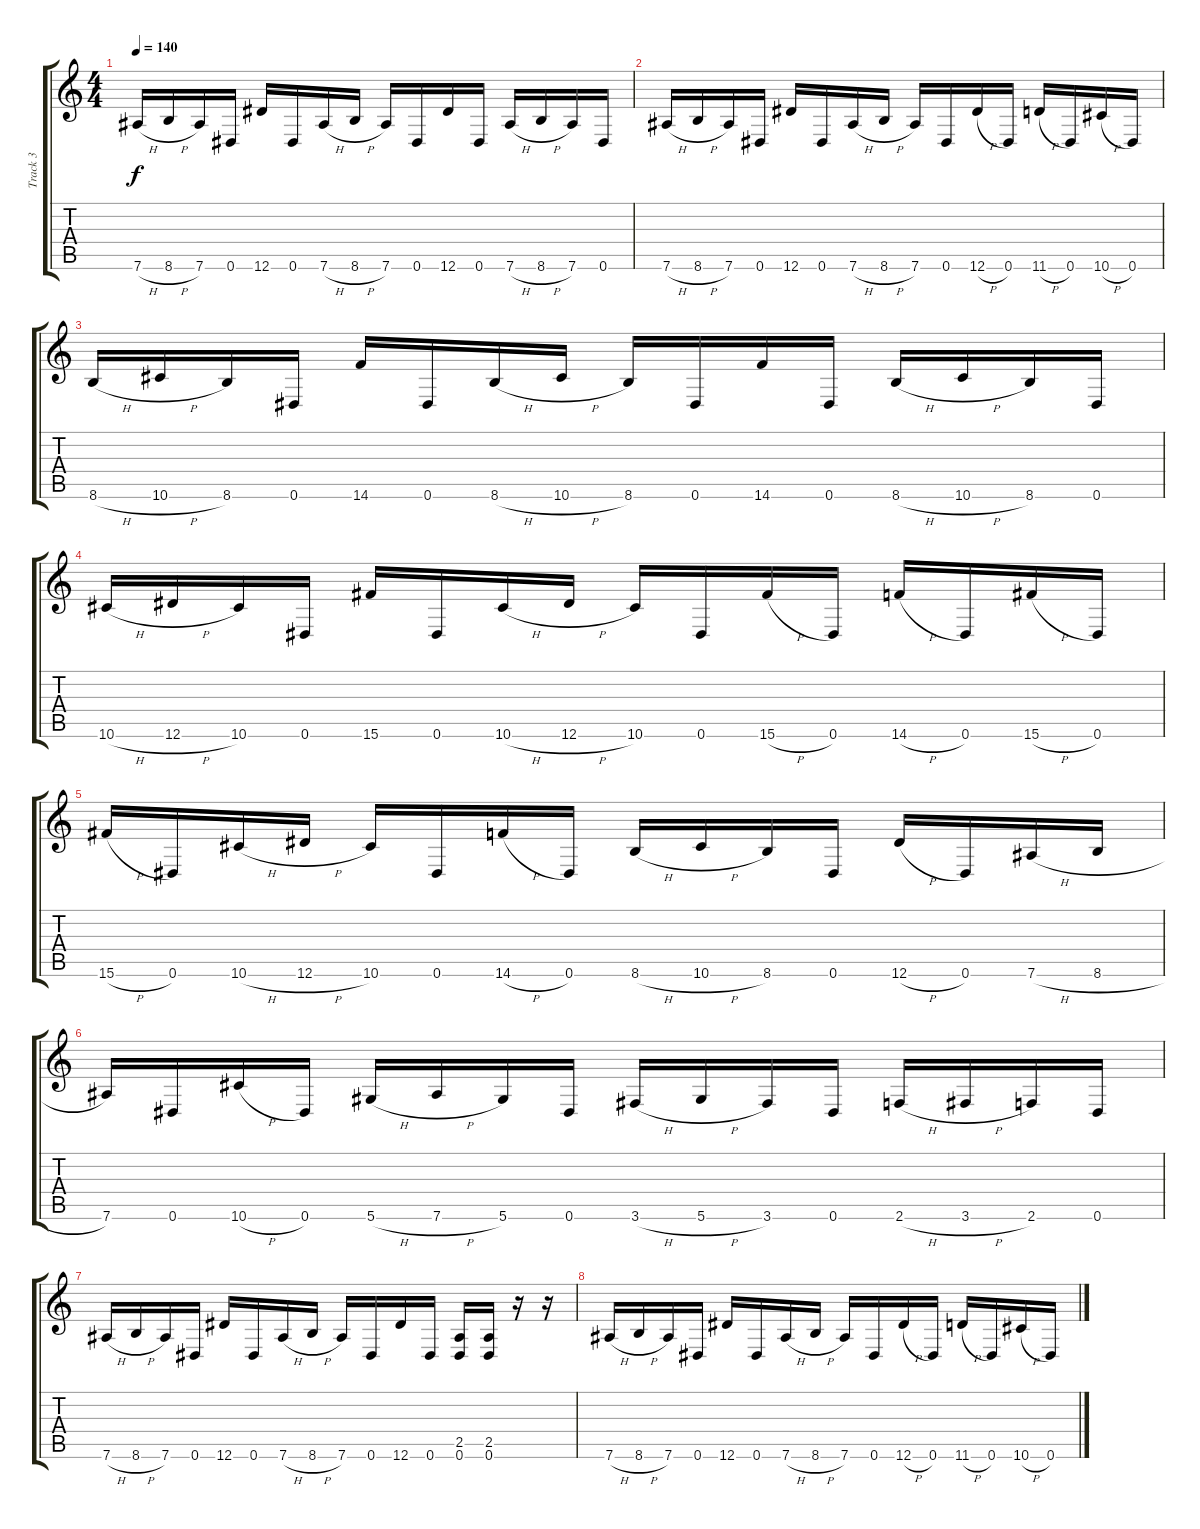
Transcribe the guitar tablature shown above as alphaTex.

\track ("Track 3" "Track 3") {instrument overdrivenguitar}
\staff {score tabs}
\tuning (Eb4 Bb3 Gb3 Db3 Ab2 Eb2) {hide}
\ts (4 4)
\tempo 140
\clef g2
\ks c
7.6{h}.16{dy f} 8.6{h}.16 7.6.16 0.6.16 12.6.16 0.6.16 7.6{h}.16 8.6{h}.16 7.6.16 0.6.16 12.6.16 0.6.16 7.6{h}.16 8.6{h}.16 7.6.16 0.6.16 |
7.6{h}.16 8.6{h}.16 7.6.16 0.6.16 12.6.16 0.6.16 7.6{h}.16 8.6{h}.16 7.6.16 0.6.16 12.6{h}.16 0.6.16 11.6{h}.16 0.6.16 10.6{h}.16 0.6.16 |
8.6{h}.16 10.6{h}.16 8.6.16 0.6.16 14.6.16 0.6.16 8.6{h}.16 10.6{h}.16 8.6.16 0.6.16 14.6.16 0.6.16 8.6{h}.16 10.6{h}.16 8.6.16 0.6.16 |
10.6{h}.16 12.6{h}.16 10.6.16 0.6.16 15.6.16 0.6.16 10.6{h}.16 12.6{h}.16 10.6.16 0.6.16 15.6{h}.16 0.6.16 14.6{h}.16 0.6.16 15.6{h}.16 0.6.16 |
15.6{h}.16 0.6.16 10.6{h}.16 12.6{h}.16 10.6.16 0.6.16 14.6{h}.16 0.6.16 8.6{h}.16 10.6{h}.16 8.6.16 0.6.16 12.6{h}.16 0.6.16 7.6{h}.16 8.6{h}.16 |
7.6.16 0.6.16 10.6{h}.16 0.6.16 5.6{h}.16 7.6{h}.16 5.6.16 0.6.16 3.6{h}.16 5.6{h}.16 3.6.16 0.6.16 2.6{h}.16 3.6{h}.16 2.6.16 0.6.16 |
7.6{h}.16 8.6{h}.16 7.6.16 0.6.16 12.6.16 0.6.16 7.6{h}.16 8.6{h}.16 7.6.16 0.6.16 12.6.16 0.6.16 (2.5 0.6).16 (2.5 0.6).16 r.16 r.16 |
7.6{h}.16 8.6{h}.16 7.6.16 0.6.16 12.6.16 0.6.16 7.6{h}.16 8.6{h}.16 7.6.16 0.6.16 12.6{h}.16 0.6.16 11.6{h}.16 0.6.16 10.6{h}.16 0.6.16
